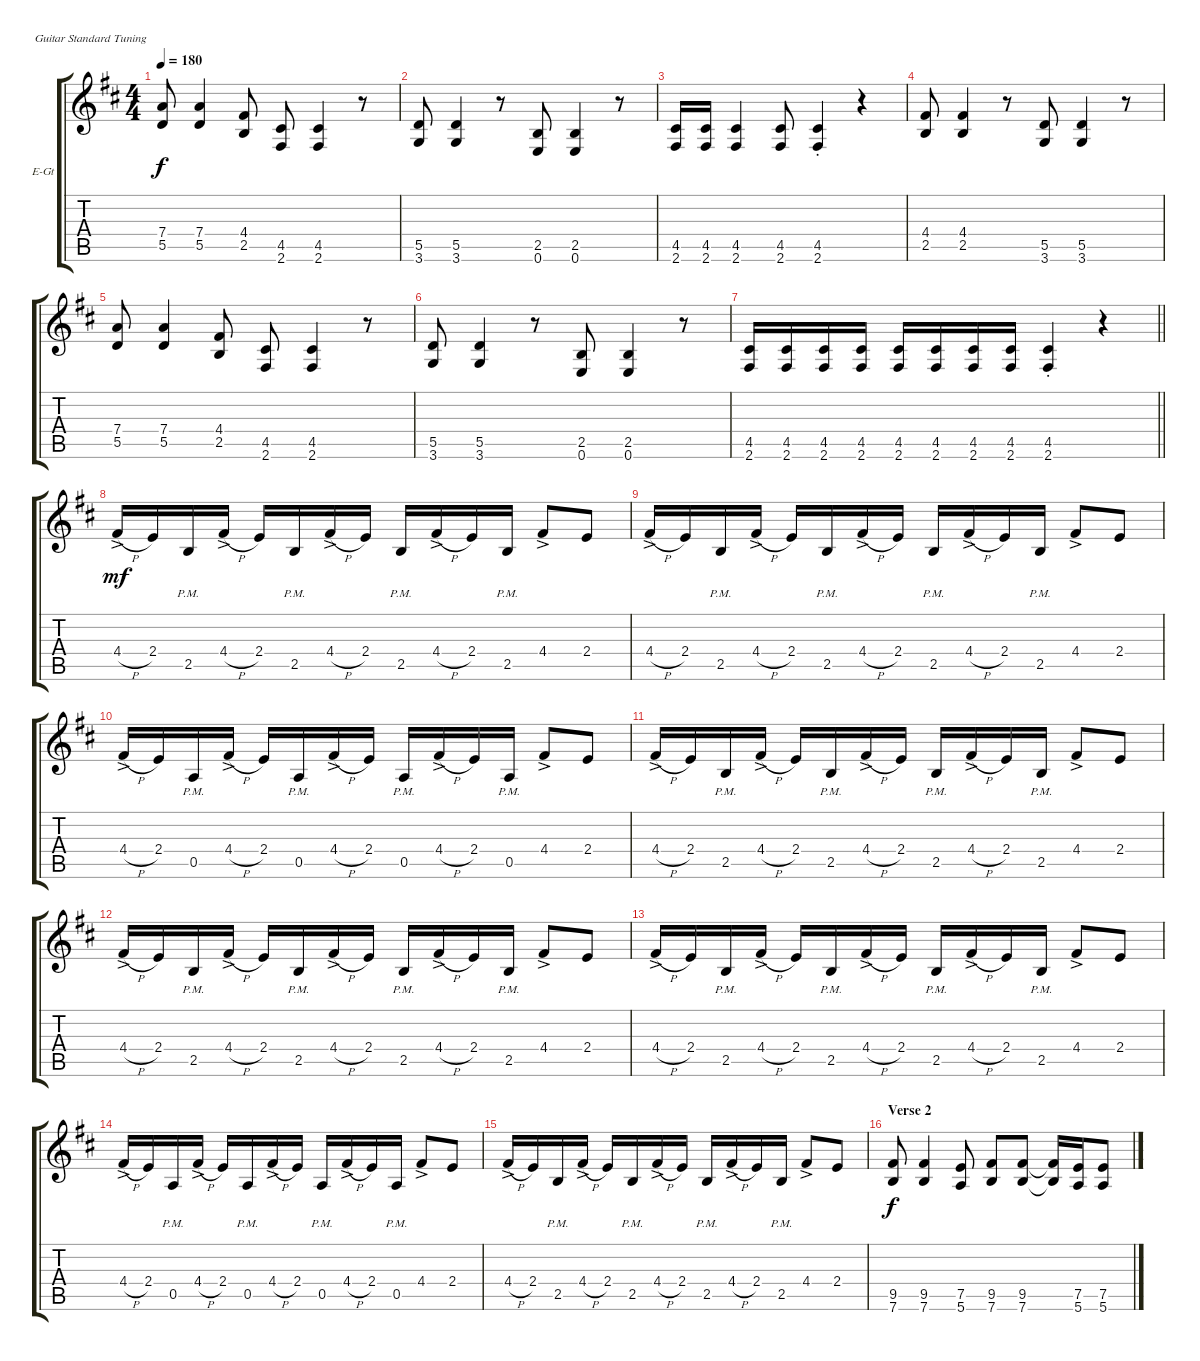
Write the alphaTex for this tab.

\defaultSystemsLayout 4
\bracketExtendMode groupsimilarinstruments
\firstSystemTrackNameOrientation horizontal
\otherSystemsTrackNameOrientation horizontal
\track ("James Hetfield (Rhythm)" "E-Gt") {instrument distortionguitar}
\staff {score tabs}
\tuning (E4 B3 G3 D3 A2 E2)
\ts (4 4)
\tempo 180
\clef g2
\ks d
(5.5 7.4).8{dy f} (5.5 7.4).4 (4.4 2.5).8 (2.6 4.5).8 (2.6 4.5).4 r.8 |
(3.6 5.5).8 (5.5 3.6).4 r.8 (0.6 2.5).8 (2.5 0.6).4 r.8 |
(2.6 4.5).16 (2.6 4.5).16 (2.6 4.5).4 (2.6 4.5).8 (2.6{st} 4.5{st}).4 r.4 |
(2.5 4.4).8 (4.4 2.5).4 r.8 (3.6 5.5).8 (5.5 3.6).4 r.8 |
(5.5 7.4).8 (5.5 7.4).4 (4.4 2.5).8 (2.6 4.5).8 (2.6 4.5).4 r.8 |
(3.6 5.5).8 (5.5 3.6).4 r.8 (0.6 2.5).8 (2.5 0.6).4 r.8 |
\barLineRight lightlight
(2.6 4.5).16 (2.6 4.5).16 (2.6 4.5).16 (2.6 4.5).16 (2.6 4.5).16 (2.6 4.5).16 (2.6 4.5).16 (2.6 4.5).16 (4.5{st} 2.6{st}).4 r.4 |
4.4{h ac}.16{dy mf} 2.4.16 2.5{pm}.16 4.4{h ac}.16 2.4.16 2.5{pm}.16 4.4{h ac}.16 2.4.16 2.5{pm}.16 4.4{h ac}.16 2.4.16 2.5{pm}.16 4.4{ac}.8 2.4.8 |
4.4{h ac}.16 2.4.16 2.5{pm}.16 4.4{h ac}.16 2.4.16 2.5{pm}.16 4.4{h ac}.16 2.4.16 2.5{pm}.16 4.4{h ac}.16 2.4.16 2.5{pm}.16 4.4{ac}.8 2.4.8 |
4.4{h ac}.16 2.4.16 0.5{pm}.16 4.4{h ac}.16 2.4.16 0.5{pm}.16 4.4{h ac}.16 2.4.16 0.5{pm}.16 4.4{h ac}.16 2.4.16 0.5{pm}.16 4.4{ac}.8 2.4.8 |
4.4{h ac}.16 2.4.16 2.5{pm}.16 4.4{h ac}.16 2.4.16 2.5{pm}.16 4.4{h ac}.16 2.4.16 2.5{pm}.16 4.4{h ac}.16 2.4.16 2.5{pm}.16 4.4{ac}.8 2.4.8 |
4.4{h ac}.16 2.4.16 2.5{pm}.16 4.4{h ac}.16 2.4.16 2.5{pm}.16 4.4{h ac}.16 2.4.16 2.5{pm}.16 4.4{h ac}.16 2.4.16 2.5{pm}.16 4.4{ac}.8 2.4.8 |
4.4{h ac}.16 2.4.16 2.5{pm}.16 4.4{h ac}.16 2.4.16 2.5{pm}.16 4.4{h ac}.16 2.4.16 2.5{pm}.16 4.4{h ac}.16 2.4.16 2.5{pm}.16 4.4{ac}.8 2.4.8 |
4.4{h ac}.16 2.4.16 0.5{pm}.16 4.4{h ac}.16 2.4.16 0.5{pm}.16 4.4{h ac}.16 2.4.16 0.5{pm}.16 4.4{h ac}.16 2.4.16 0.5{pm}.16 4.4{ac}.8 2.4.8 |
4.4{h ac}.16 2.4.16 2.5{pm}.16 4.4{h ac}.16 2.4.16 2.5{pm}.16 4.4{h ac}.16 2.4.16 2.5{pm}.16 4.4{h ac}.16 2.4.16 2.5{pm}.16 4.4{ac}.8 2.4.8 |
\section ("" "Verse 2")
(7.6 9.5).8{dy f} (9.5 7.6).4 (5.6 7.5).8 (7.6 9.5).8 (7.6 9.5).8 (9.5{t} 7.6{t}).16 (5.6 7.5).16 (7.5 5.6).8
